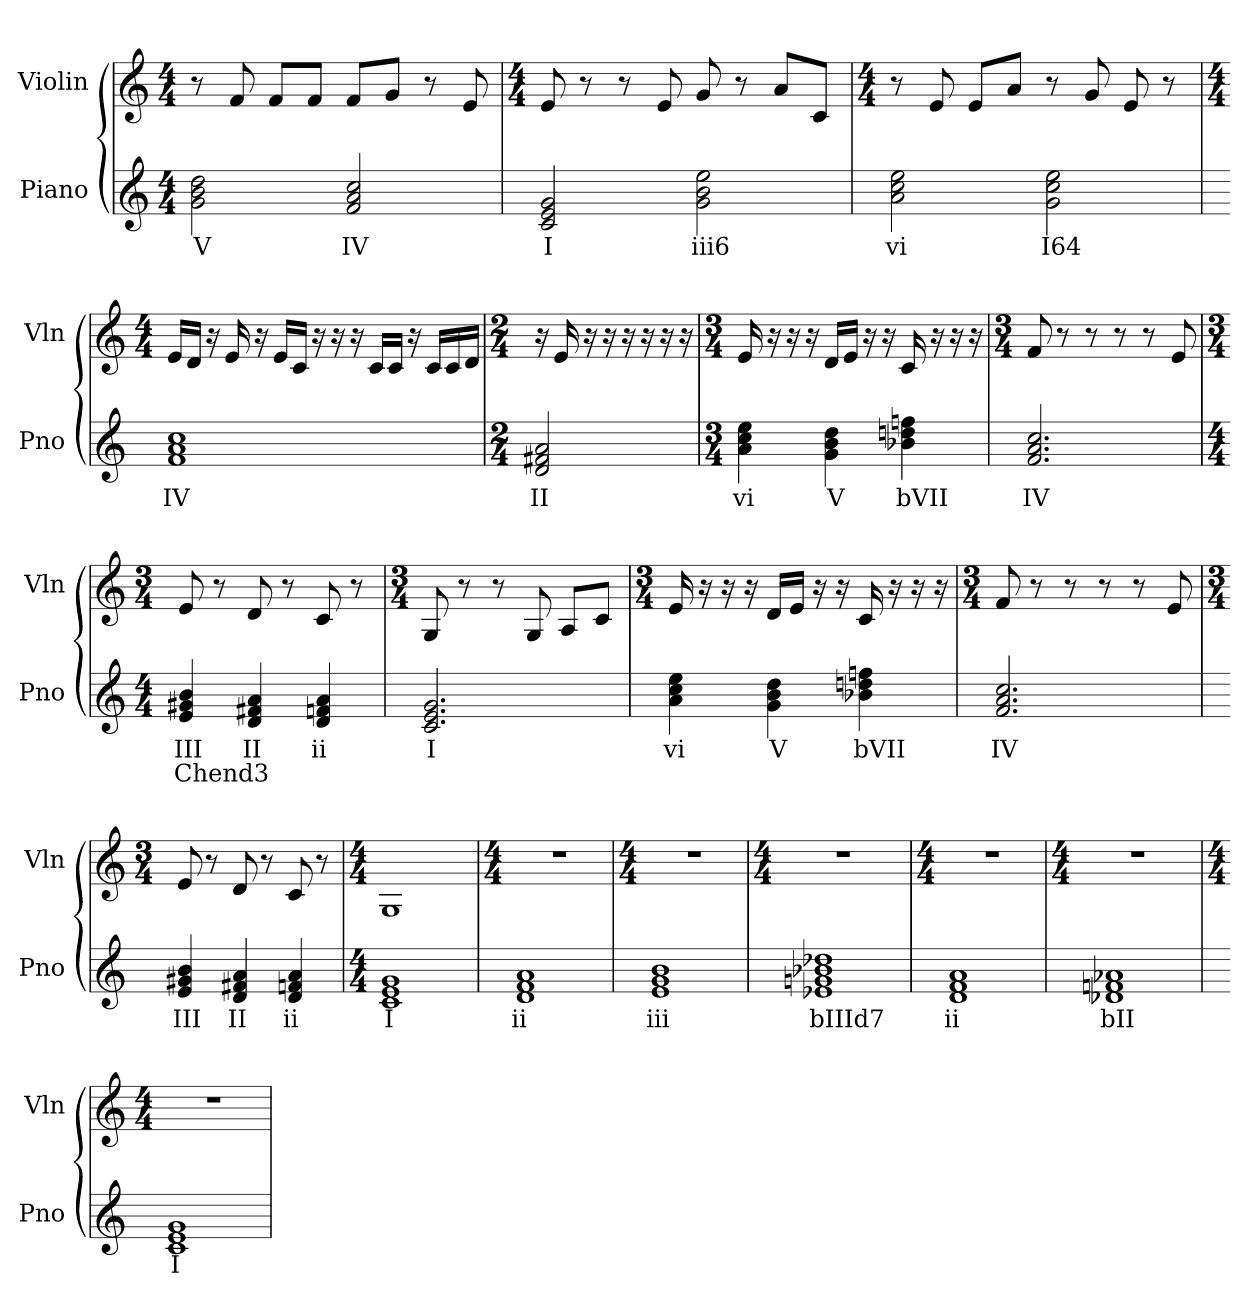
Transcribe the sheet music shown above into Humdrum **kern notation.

**kern	**text	**text	**kern
*part2	*part2	*part2	*part1
*staff2	*staff2	*staff2	*staff1
*I"Piano	*	*	*I"Violin
*I'Pno	*	*	*I'Vln
*k[]	*	*	*
*C:	*	*	*
*M4/4	*	*	*M4/4
=	=	=	=
2g 2b 2dd	V	.	8r
.	.	.	8f
.	.	.	8fL
.	.	.	8fJ
2f 2a 2cc	IV	.	8fL
.	.	.	8gJ
.	.	.	8r
.	.	.	8e
=	=	=	=
*k[]	*	*	*
*C:	*	*	*
*	*	*	*M4/4
2c 2e 2g	I	.	8e
.	.	.	8r
.	.	.	8r
.	.	.	8e
2g 2b 2ee	iii6	.	8g
.	.	.	8r
.	.	.	8aL
.	.	.	8cJ
=	=	=	=
*k[]	*	*	*
*C:	*	*	*
*	*	*	*M4/4
2a 2cc 2ee	vi	.	8r
.	.	.	8e
.	.	.	8eL
.	.	.	8aJ
2g 2cc 2ee	I64	.	8r
.	.	.	8g
.	.	.	8e
.	.	.	8r
=	=	=	=
*k[]	*	*	*
*C:	*	*	*
*	*	*	*M4/4
1f 1a 1cc	IV	.	16eLL
.	.	.	16dJJ
.	.	.	16r
.	.	.	16e
.	.	.	16r
.	.	.	16eLL
.	.	.	16cJJ
.	.	.	16r
.	.	.	16r
.	.	.	16r
.	.	.	16cLL
.	.	.	16cJJ
.	.	.	16r
.	.	.	16cLL
.	.	.	16c
.	.	.	16dJJ
=	=	=	=
*k[]	*	*	*
*C:	*	*	*
*M2/4	*	*	*M2/4
2d 2f#X 2a	II	.	16r
.	.	.	16e
.	.	.	16r
.	.	.	16r
.	.	.	16r
.	.	.	16r
.	.	.	16r
.	.	.	16r
=	=	=	=
*k[]	*	*	*
*C:	*	*	*
*M3/4	*	*	*M3/4
4a 4cc 4ee	vi	.	16e
.	.	.	16r
.	.	.	16r
.	.	.	16r
4g 4b 4dd	V	.	16dLL
.	.	.	16eJJ
.	.	.	16r
.	.	.	16r
4b-X 4ddn 4ffn	bVII	.	16c
.	.	.	16r
.	.	.	16r
.	.	.	16r
=	=	=	=
*k[]	*	*	*
*C:	*	*	*
*	*	*	*M3/4
2.f 2.a 2.cc	IV	.	8f
.	.	.	8r
.	.	.	8r
.	.	.	8r
.	.	.	8r
.	.	.	8e
=	=	=	=
*k[]	*	*	*
*C:	*	*	*
*M4/4	*	*	*M3/4
4e 4g#X 4b	III	Chend3	8e
.	.	.	8r
4d 4f#X 4a	II	.	8d
.	.	.	8r
4d 4fn 4a	ii	.	8c
.	.	.	8r
=	=	=	=
*k[]	*	*	*
*C:	*	*	*
*	*	*	*M3/4
2.c 2.e 2.g	I	.	8G
.	.	.	8r
.	.	.	8r
.	.	.	8G
.	.	.	8AL
.	.	.	8cJ
=	=	=	=
*k[]	*	*	*
*C:	*	*	*
*	*	*	*M3/4
4a 4cc 4ee	vi	.	16e
.	.	.	16r
.	.	.	16r
.	.	.	16r
4g 4b 4dd	V	.	16dLL
.	.	.	16eJJ
.	.	.	16r
.	.	.	16r
4b-X 4ddn 4ffn	bVII	.	16c
.	.	.	16r
.	.	.	16r
.	.	.	16r
=	=	=	=
*k[]	*	*	*
*C:	*	*	*
*	*	*	*M3/4
2.f 2.a 2.cc	IV	.	8f
.	.	.	8r
.	.	.	8r
.	.	.	8r
.	.	.	8r
.	.	.	8e
=	=	=	=
*k[]	*	*	*
*C:	*	*	*
*	*	*	*M3/4
4e 4g#X 4b	III	.	8e
.	.	.	8r
4d 4f#X 4a	II	.	8d
.	.	.	8r
4d 4fn 4a	ii	.	8c
.	.	.	8r
=	=	=	=
*k[]	*	*	*
*C:	*	*	*
*M4/4	*	*	*M4/4
1c 1e 1g	I	.	1G
=	=	=	=
*k[]	*	*	*
*C:	*	*	*
*	*	*	*M4/4
1d 1f 1a	ii	.	1r
=	=	=	=
*k[]	*	*	*
*C:	*	*	*
*	*	*	*M4/4
1e 1g 1b	iii	.	1r
=	=	=	=
*k[]	*	*	*
*C:	*	*	*
*	*	*	*M4/4
1e-X 1gn 1b-X 1dd-X	bIIId7	.	1r
=	=	=	=
*k[]	*	*	*
*C:	*	*	*
*	*	*	*M4/4
1d 1f 1a	ii	.	1r
=	=	=	=
*k[]	*	*	*
*C:	*	*	*
*	*	*	*M4/4
1d-X 1fn 1a-X	bII	.	1r
=	=	=	=
*k[]	*	*	*
*C:	*	*	*
*	*	*	*M4/4
1c 1e 1g	I	.	1r
=	=	=	=
*-	*-	*-	*-
